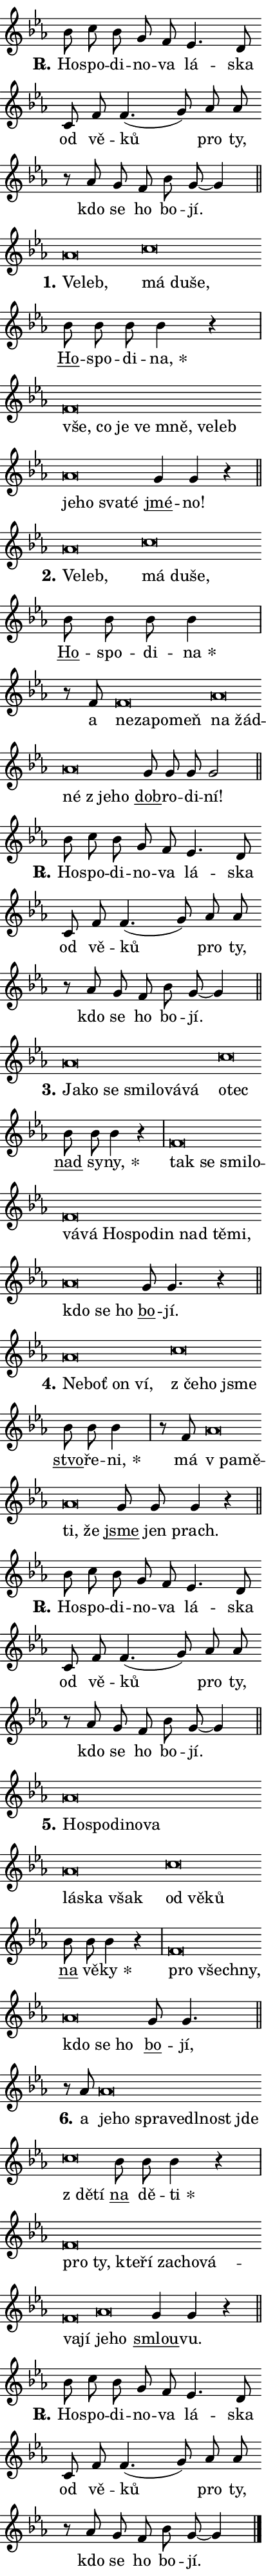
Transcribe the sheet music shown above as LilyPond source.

\version "2.24.0"
\header { tagline = "" }
\paper {
  indent = 0\cm
  top-margin = 0\cm
  right-margin = 0.13\cm % to fit lyric hyphens
  bottom-margin = 0\cm
  left-margin = 0\cm
  paper-width = 7\cm
  page-breaking = #ly:one-page-breaking
  system-system-spacing.basic-distance = #11
  score-system-spacing.basic-distance = #11
  ragged-last = ##f
}


%% Author: Thomas Morley
%% https://lists.gnu.org/archive/html/lilypond-user/2020-05/msg00002.html
#(define (line-position grob)
"Returns position of @var[grob} in current system:
   @code{'start}, if at first time-step
   @code{'end}, if at last time-step
   @code{'middle} otherwise
"
  (let* ((col (ly:item-get-column grob))
         (ln (ly:grob-object col 'left-neighbor))
         (rn (ly:grob-object col 'right-neighbor))
         (col-to-check-left (if (ly:grob? ln) ln col))
         (col-to-check-right (if (ly:grob? rn) rn col))
         (break-dir-left
           (and
             (ly:grob-property col-to-check-left 'non-musical #f)
             (ly:item-break-dir col-to-check-left)))
         (break-dir-right
           (and
             (ly:grob-property col-to-check-right 'non-musical #f)
             (ly:item-break-dir col-to-check-right))))
        (cond ((eqv? 1 break-dir-left) 'start)
              ((eqv? -1 break-dir-right) 'end)
              (else 'middle))))

#(define (tranparent-at-line-position vctor)
  (lambda (grob)
  "Relying on @code{line-position} select the relevant enry from @var{vctor}.
Used to determine transparency,"
    (case (line-position grob)
      ((end) (not (vector-ref vctor 0)))
      ((middle) (not (vector-ref vctor 1)))
      ((start) (not (vector-ref vctor 2))))))

noteHeadBreakVisibility =
#(define-music-function (break-visibility)(vector?)
"Makes @code{NoteHead}s transparent relying on @var{break-visibility}"
#{
  \override NoteHead.transparent =
    #(tranparent-at-line-position break-visibility)
#})

#(define delete-ledgers-for-transparent-note-heads
  (lambda (grob)
    "Reads whether a @code{NoteHead} is transparent.
If so this @code{NoteHead} is removed from @code{'note-heads} from
@var{grob}, which is supposed to be @code{LedgerLineSpanner}.
As a result ledgers are not printed for this @code{NoteHead}"
    (let* ((nhds-array (ly:grob-object grob 'note-heads))
           (nhds-list
             (if (ly:grob-array? nhds-array)
                 (ly:grob-array->list nhds-array)
                 '()))
           ;; Relies on the transparent-property being done before
           ;; Staff.LedgerLineSpanner.after-line-breaking is executed.
           ;; This is fragile ...
           (to-keep
             (remove
               (lambda (nhd)
                 (ly:grob-property nhd 'transparent #f))
               nhds-list)))
      ;; TODO find a better method to iterate over grob-arrays, similiar
      ;; to filter/remove etc for lists
      ;; For now rebuilt from scratch
      (set! (ly:grob-object grob 'note-heads)  '())
      (for-each
        (lambda (nhd)
          (ly:pointer-group-interface::add-grob grob 'note-heads nhd))
        to-keep))))

squashNotes = {
  \override NoteHead.X-extent = #'(-0.2 . 0.2)
  \override NoteHead.Y-extent = #'(-0.75 . 0)
  \override NoteHead.stencil =
    #(lambda (grob)
       (let ((pos (ly:grob-property grob 'staff-position)))
         (begin
           (if (< pos -7) (display "ERROR: Lower brevis then expected\n") (display ""))
           (if (<= pos -6) ly:text-interface::print ly:note-head::print))))
}
unSquashNotes = {
  \revert NoteHead.X-extent
  \revert NoteHead.Y-extent
  \revert NoteHead.stencil
}

hideNotes = \noteHeadBreakVisibility #begin-of-line-visible
unHideNotes = \noteHeadBreakVisibility #all-visible

% work-around for resetting accidentals
% https://lilypond.org/doc/v2.23/Documentation/notation/displaying-rhythms#unmetered-music
cadenzaMeasure = {
  \cadenzaOff
  \partial 1024 s1024
  \cadenzaOn
}

#(define-markup-command (accent layout props text) (markup?)
  "Underline accented syllable"
  (interpret-markup layout props
    #{\markup \override #'(offset . 4.3) \underline { #text }#}))

responsum = \markup \concat {
  "R" \hspace #-1.05 \path #0.1 #'((moveto 0 0.07) (lineto 0.9 0.8)) \hspace #0.05 "."
}

spaceSize = #0.6828661417322834 % exact space size for TeX Gyre Schola

\layout {
  \context {
    \Staff
    \remove "Time_signature_engraver"
    \override LedgerLineSpanner.after-line-breaking = #delete-ledgers-for-transparent-note-heads
  }
  \context {
    \Lyrics {
      \override LyricSpace.minimum-distance = \spaceSize
      \override LyricText.font-name = #"TeX Gyre Schola"
      \override LyricText.font-size = 1
      \override StanzaNumber.font-name = #"TeX Gyre Schola Bold"
      \override StanzaNumber.font-size = 1
    }
  }
  \context {
    \Score 
    \override NoteHead.text =
      #(lambda (grob) 
        (let ((pos (ly:grob-property grob 'staff-position)))
          #{\markup {
            \combine
              \halign #-0.55 \raise #(if (= pos -6) 0 0.5) \override #'(thickness . 2) \draw-line #'(3.2 . 0)
              \musicglyph "noteheads.sM1"
          }#}))
  }
}

% magnetic-lyrics.ily
%
%   written by
%     Jean Abou Samra <jean@abou-samra.fr>
%     Werner Lemberg <wl@gnu.org>
%
%   adapted by
%     Jiri Hon <jiri.hon@gmail.com>
%
% Version 2022-Apr-15

% https://www.mail-archive.com/lilypond-user@gnu.org/msg149350.html

#(define (Left_hyphen_pointer_engraver context)
   "Collect syllable-hyphen-syllable occurrences in lyrics and store
them in properties.  This engraver only looks to the left.  For
example, if the lyrics input is @code{foo -- bar}, it does the
following.

@itemize @bullet
@item
Set the @code{text} property of the @code{LyricHyphen} grob between
@q{foo} and @q{bar} to @code{foo}.

@item
Set the @code{left-hyphen} property of the @code{LyricText} grob with
text @q{foo} to the @code{LyricHyphen} grob between @q{foo} and
@q{bar}.
@end itemize

Use this auxiliary engraver in combination with the
@code{lyric-@/text::@/apply-@/magnetic-@/offset!} hook."
   (let ((hyphen #f)
         (text #f))
     (make-engraver
      (acknowledgers
       ((lyric-syllable-interface engraver grob source-engraver)
        (set! text grob)))
      (end-acknowledgers
       ((lyric-hyphen-interface engraver grob source-engraver)
        ;(when (not (grob::has-interface grob 'lyric-space-interface))
          (set! hyphen grob)));)
      ((stop-translation-timestep engraver)
       (when (and text hyphen)
         (ly:grob-set-object! text 'left-hyphen hyphen))
       (set! text #f)
       (set! hyphen #f)))))

#(define (lyric-text::apply-magnetic-offset! grob)
   "If the space between two syllables is less than the value in
property @code{LyricText@/.details@/.squash-threshold}, move the right
syllable to the left so that it gets concatenated with the left
syllable.

Use this function as a hook for
@code{LyricText@/.after-@/line-@/breaking} if the
@code{Left_@/hyphen_@/pointer_@/engraver} is active."
   (let ((hyphen (ly:grob-object grob 'left-hyphen #f)))
     (when hyphen
       (let ((left-text (ly:spanner-bound hyphen LEFT)))
         (when (grob::has-interface left-text 'lyric-syllable-interface)
           (let* ((common (ly:grob-common-refpoint grob left-text X))
                  (this-x-ext (ly:grob-extent grob common X))
                  (left-x-ext
                   (begin
                     ;; Trigger magnetism for left-text.
                     (ly:grob-property left-text 'after-line-breaking)
                     (ly:grob-extent left-text common X)))
                  ;; `delta` is the gap width between two syllables.
                  (delta (- (interval-start this-x-ext)
                            (interval-end left-x-ext)))
                  (details (ly:grob-property grob 'details))
                  (threshold (assoc-get 'squash-threshold details 0.2)))
             (when (< delta threshold)
               (let* (;; We have to manipulate the input text so that
                      ;; ligatures crossing syllable boundaries are not
                      ;; disabled.  For languages based on the Latin
                      ;; script this is essentially a beautification.
                      ;; However, for non-Western scripts it can be a
                      ;; necessity.
                      (lt (ly:grob-property left-text 'text))
                      (rt (ly:grob-property grob 'text))
                      (is-space (grob::has-interface hyphen 'lyric-space-interface))
                      (space (if is-space " " ""))
                      (extra-delta (if is-space spaceSize 0))
                      ;; Append new syllable.
                      (ltrt-space (if (and (string? lt) (string? rt))
                                (string-append lt space rt)
                                (make-concat-markup (list lt space rt))))
                      ;; Right-align `ltrt` to the right side.
                      (ltrt-space-markup (grob-interpret-markup
                               grob
                               (make-translate-markup
                                (cons (interval-length this-x-ext) 0)
                                (make-right-align-markup ltrt-space)))))
                 (begin
                   ;; Don't print `left-text`.
                   (ly:grob-set-property! left-text 'stencil #f)
                   ;; Set text and stencil (which holds all collected
                   ;; syllables so far) and shift it to the left.
                   (ly:grob-set-property! grob 'text ltrt-space)
                   (ly:grob-set-property! grob 'stencil ltrt-space-markup)
                   (ly:grob-translate-axis! grob (- (- delta extra-delta)) X))))))))))


#(define (lyric-hyphen::displace-bounds-first grob)
   ;; Make very sure this callback isn't triggered too early.
   (let ((left (ly:spanner-bound grob LEFT))
         (right (ly:spanner-bound grob RIGHT)))
     (ly:grob-property left 'after-line-breaking)
     (ly:grob-property right 'after-line-breaking)
     (ly:lyric-hyphen::print grob)))

squashThreshold = #0.4

\layout {
  \context {
    \Lyrics
    \consists #Left_hyphen_pointer_engraver
    \override LyricText.after-line-breaking =
      #lyric-text::apply-magnetic-offset!
    \override LyricHyphen.stencil = #lyric-hyphen::displace-bounds-first
    \override LyricText.details.squash-threshold = \squashThreshold
    \override LyricHyphen.minimum-distance = 0
    \override LyricHyphen.minimum-length = \squashThreshold
  }
}

squashText = \override LyricText.details.squash-threshold = 9999
unSquashText = \override LyricText.details.squash-threshold = \squashThreshold

leftText = \override LyricText.self-alignment-X = #LEFT
unLeftText = \revert LyricText.self-alignment-X

starOffset = #(lambda (grob) 
                (let ((x_offset (ly:self-alignment-interface::aligned-on-x-parent grob)))
                  (if (= x_offset 0) 0 (+ x_offset 1.2))))

star = #(define-music-function (syllable)(string?)
"Append star separator at the end of a syllable"
#{
  \once \override LyricText.X-offset = #starOffset
  \lyricmode { \markup {
    #syllable
    \override #'((font-name . "TeX Gyre Schola Bold")) \hspace #0.2 \lower #0.65 \larger "*"
  } }
#})

starAccent = #(define-music-function (syllable)(string?)
"Append star separator at the end of a syllable and make accent"
#{
  \once \override LyricText.X-offset = #starOffset
  \lyricmode { \markup {
    \accent #syllable
    \override #'((font-name . "TeX Gyre Schola Bold")) \hspace #0.2 \lower #0.65 \larger "*"
  } }
#})

breath = #(define-music-function (syllable)(string?)
"Append breathing indicator at the end of a syllable"
#{
  \lyricmode { \markup { #syllable "+" } }
#})

optionalBreath = #(define-music-function (syllable)(string?)
"Append optional breathing indicator at the end of a syllable"
#{
  \lyricmode { \markup { #syllable "(+)" } }
#})


\score {
    <<
        \new Voice = "melody" { \cadenzaOn \key es \major \relative { bes'8 c bes g f es4. d8 \bar "" c f f4.( g8)] \bar "" as as \bar "" r as g f bes g~ g4 \cadenzaMeasure \bar "||" \break } }
        \new Lyrics \lyricsto "melody" { \lyricmode { \set stanza = \responsum
Ho -- spo -- di -- no -- va lá -- ska od vě -- ků pro ty, kdo se ho bo -- jí. } }
    >>
    \layout {}
}

\score {
    <<
        \new Voice = "melody" { \cadenzaOn \key es \major \relative { \squashNotes as'\breve*1/16 \hideNotes \breve*1/16 \bar "" \unHideNotes \unSquashNotes \squashNotes c\breve*1/16 \hideNotes \breve*1/16 \breve*1/16 \bar "" \unHideNotes \unSquashNotes \bar "" bes8 bes bes bes4 r \cadenzaMeasure \bar "|" \squashNotes f\breve*1/16 \hideNotes \breve*1/16 \bar "" \breve*1/16 \bar "" \breve*1/16 \bar "" \breve*1/16 \bar "" \breve*1/16 \breve*1/16 \bar "" \unHideNotes \unSquashNotes \squashNotes as\breve*1/16 \hideNotes \breve*1/16 \bar "" \breve*1/16 \breve*1/16 \bar "" \unHideNotes \unSquashNotes \bar "" g4 g r \cadenzaMeasure \bar "||" \break } }
        \new Lyrics \lyricsto "melody" { \lyricmode { \set stanza = "1."
\leftText Ve -- \squashText leb, \unSquashText má \squashText du -- še, \unLeftText \unSquashText \markup \accent Ho -- spo -- di -- \star na, \leftText vše, \squashText co je ve mně, ve -- leb \unSquashText je -- \squashText ho sva -- té \unLeftText \unSquashText \markup \accent jmé -- no! } }
    >>
    \layout {}
}

\score {
    <<
        \new Voice = "melody" { \cadenzaOn \key es \major \relative { \squashNotes as'\breve*1/16 \hideNotes \breve*1/16 \bar "" \unHideNotes \unSquashNotes \squashNotes c\breve*1/16 \hideNotes \breve*1/16 \breve*1/16 \bar "" \unHideNotes \unSquashNotes \bar "" bes8 bes bes bes4 \cadenzaMeasure \bar "|" r8 f8 \squashNotes f\breve*1/16 \hideNotes \breve*1/16 \bar "" \breve*1/16 \breve*1/16 \bar "" \unHideNotes \unSquashNotes \squashNotes as\breve*1/16 \hideNotes \breve*1/16 \bar "" \breve*1/16 \bar "" \breve*1/16 \breve*1/16 \bar "" \unHideNotes \unSquashNotes \bar "" g8 g g g2 \cadenzaMeasure \bar "||" \break } }
        \new Lyrics \lyricsto "melody" { \lyricmode { \set stanza = "2."
\leftText Ve -- \squashText leb, \unSquashText má \squashText du -- še, \unLeftText \unSquashText \markup \accent Ho -- spo -- di -- \star na a \leftText ne -- \squashText za -- po -- meň \unSquashText na \squashText žád -- né "z je" -- ho \unLeftText \unSquashText \markup \accent dob -- ro -- di -- ní! } }
    >>
    \layout {}
}

\score {
    <<
        \new Voice = "melody" { \cadenzaOn \key es \major \relative { bes'8 c bes g f es4. d8 \bar "" c f f4.( g8)] \bar "" as as \bar "" r as g f bes g~ g4 \cadenzaMeasure \bar "||" \break } }
        \new Lyrics \lyricsto "melody" { \lyricmode { \set stanza = \responsum
Ho -- spo -- di -- no -- va lá -- ska od vě -- ků pro ty, kdo se ho bo -- jí. } }
    >>
    \layout {}
}

\score {
    <<
        \new Voice = "melody" { \cadenzaOn \key es \major \relative { \squashNotes as'\breve*1/16 \hideNotes \breve*1/16 \bar "" \breve*1/16 \bar "" \breve*1/16 \bar "" \breve*1/16 \bar "" \breve*1/16 \breve*1/16 \bar "" \unHideNotes \unSquashNotes \squashNotes c\breve*1/16 \hideNotes \breve*1/16 \bar "" \unHideNotes \unSquashNotes \bar "" bes8 bes bes4 r \cadenzaMeasure \bar "|" \squashNotes f\breve*1/16 \hideNotes \breve*1/16 \bar "" \breve*1/16 \bar "" \breve*1/16 \bar "" \breve*1/16 \bar "" \breve*1/16 \bar "" \breve*1/16 \bar "" \breve*1/16 \bar "" \breve*1/16 \bar "" \breve*1/16 \bar "" \breve*1/16 \breve*1/16 \bar "" \unHideNotes \unSquashNotes \squashNotes as\breve*1/16 \hideNotes \breve*1/16 \breve*1/16 \bar "" \unHideNotes \unSquashNotes \bar "" g8 g4. r4 \cadenzaMeasure \bar "||" \break } }
        \new Lyrics \lyricsto "melody" { \lyricmode { \set stanza = "3."
\leftText Ja -- \squashText ko se smi -- lo -- vá -- vá \unSquashText o -- \squashText tec \unLeftText \unSquashText \markup \accent nad sy -- \star ny, \leftText tak \squashText se smi -- lo -- vá -- vá Ho -- spo -- din nad tě -- mi, \unSquashText kdo \squashText se ho \unLeftText \unSquashText \markup \accent bo -- jí. } }
    >>
    \layout {}
}

\score {
    <<
        \new Voice = "melody" { \cadenzaOn \key es \major \relative { \squashNotes as'\breve*1/16 \hideNotes \breve*1/16 \bar "" \breve*1/16 \breve*1/16 \bar "" \unHideNotes \unSquashNotes \squashNotes c\breve*1/16 \hideNotes \breve*1/16 \breve*1/16 \bar "" \unHideNotes \unSquashNotes \bar "" bes8 bes bes4 \cadenzaMeasure \bar "|" r8 f8 \squashNotes as\breve*1/16 \hideNotes \breve*1/16 \bar "" \breve*1/16 \breve*1/16 \bar "" \unHideNotes \unSquashNotes \bar "" g8 g g4 r4 \cadenzaMeasure \bar "||" \break } }
        \new Lyrics \lyricsto "melody" { \lyricmode { \set stanza = "4."
\leftText Ne -- \squashText boť on ví, \unSquashText "z če" -- \squashText ho jsme \unLeftText \unSquashText \markup \accent stvo -- ře -- \star ni, má \leftText "v pa" -- \squashText mě -- ti, že \unLeftText \unSquashText \markup \accent jsme jen prach. } }
    >>
    \layout {}
}

\score {
    <<
        \new Voice = "melody" { \cadenzaOn \key es \major \relative { bes'8 c bes g f es4. d8 \bar "" c f f4.( g8)] \bar "" as as \bar "" r as g f bes g~ g4 \cadenzaMeasure \bar "||" \break } }
        \new Lyrics \lyricsto "melody" { \lyricmode { \set stanza = \responsum
Ho -- spo -- di -- no -- va lá -- ska od vě -- ků pro ty, kdo se ho bo -- jí. } }
    >>
    \layout {}
}

\score {
    <<
        \new Voice = "melody" { \cadenzaOn \key es \major \relative { \squashNotes as'\breve*1/16 \hideNotes \breve*1/16 \bar "" \breve*1/16 \bar "" \breve*1/16 \bar "" \breve*1/16 \bar "" \breve*1/16 \bar "" \breve*1/16 \breve*1/16 \bar "" \unHideNotes \unSquashNotes \squashNotes c\breve*1/16 \hideNotes \breve*1/16 \breve*1/16 \bar "" \unHideNotes \unSquashNotes \bar "" bes8 bes bes4 r \cadenzaMeasure \bar "|" \squashNotes f\breve*1/16 \hideNotes \breve*1/16 \breve*1/16 \bar "" \unHideNotes \unSquashNotes \squashNotes as\breve*1/16 \hideNotes \breve*1/16 \breve*1/16 \bar "" \unHideNotes \unSquashNotes \bar "" g8 g4. \cadenzaMeasure \bar "||" \break } }
        \new Lyrics \lyricsto "melody" { \lyricmode { \set stanza = "5."
\leftText Ho -- \squashText spo -- di -- no -- va lá -- ska však \unSquashText od \squashText vě -- ků \unLeftText \unSquashText \markup \accent na vě -- \star ky \leftText pro \squashText všech -- ny, \unSquashText kdo \squashText se ho \unLeftText \unSquashText \markup \accent bo -- jí, } }
    >>
    \layout {}
}

\score {
    <<
        \new Voice = "melody" { \cadenzaOn \key es \major \relative { r8 as'8 \squashNotes as\breve*1/16 \hideNotes \breve*1/16 \bar "" \breve*1/16 \bar "" \breve*1/16 \bar "" \breve*1/16 \bar "" \breve*1/16 \breve*1/16 \bar "" \unHideNotes \unSquashNotes \squashNotes c\breve*1/16 \hideNotes \breve*1/16 \bar "" \unHideNotes \unSquashNotes \bar "" bes8 bes bes4 r \cadenzaMeasure \bar "|" \squashNotes f\breve*1/16 \hideNotes \breve*1/16 \bar "" \breve*1/16 \bar "" \breve*1/16 \bar "" \breve*1/16 \bar "" \breve*1/16 \bar "" \breve*1/16 \bar "" \breve*1/16 \breve*1/16 \bar "" \unHideNotes \unSquashNotes \squashNotes as\breve*1/16 \hideNotes \breve*1/16 \bar "" \unHideNotes \unSquashNotes \bar "" g4 g r \cadenzaMeasure \bar "||" \break } }
        \new Lyrics \lyricsto "melody" { \lyricmode { \set stanza = "6."
a \leftText je -- \squashText ho spra -- ve -- dl -- nost jde \unSquashText "z dě" -- \squashText tí \unLeftText \unSquashText \markup \accent na dě -- \star ti \leftText pro \squashText ty, kte -- ří za -- cho -- vá -- va -- jí \unSquashText je -- \squashText ho \unLeftText \unSquashText \markup \accent smlou -- vu. } }
    >>
    \layout {}
}

\score {
    <<
        \new Voice = "melody" { \cadenzaOn \key es \major \relative { bes'8 c bes g f es4. d8 \bar "" c f f4.( g8)] \bar "" as as \bar "" r as g f bes g~ g4 \cadenzaMeasure \bar "||" \break } \bar "|." }
        \new Lyrics \lyricsto "melody" { \lyricmode { \set stanza = \responsum
Ho -- spo -- di -- no -- va lá -- ska od vě -- ků pro ty, kdo se ho bo -- jí. } }
    >>
    \layout {}
}
